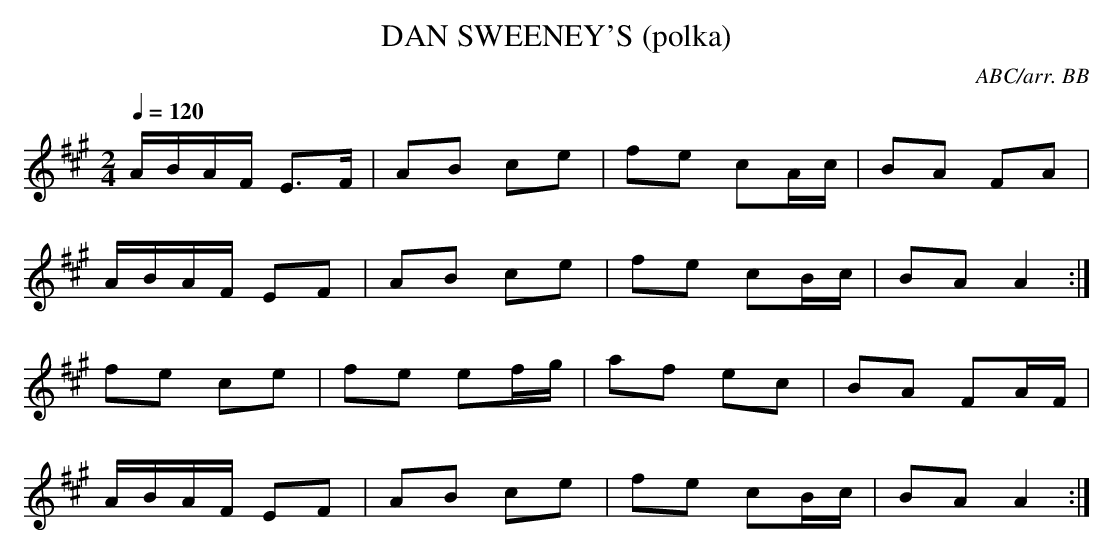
X:1
T:DAN SWEENEY'S (polka)
C:ABC/arr. BB
Q:1/4=120
L:1/8
M:2/4
K:A
A/B/A/F/ E>F|AB ce|fe cA/c/|BA FA|
A/B/A/F/ EF|AB ce|fe cB/c/|BA A2 :|
fe ce|fe ef/g/|af ec|BA FA/F/|
A/B/A/F/ EF|AB ce|fe cB/c/|BA A2 :|
